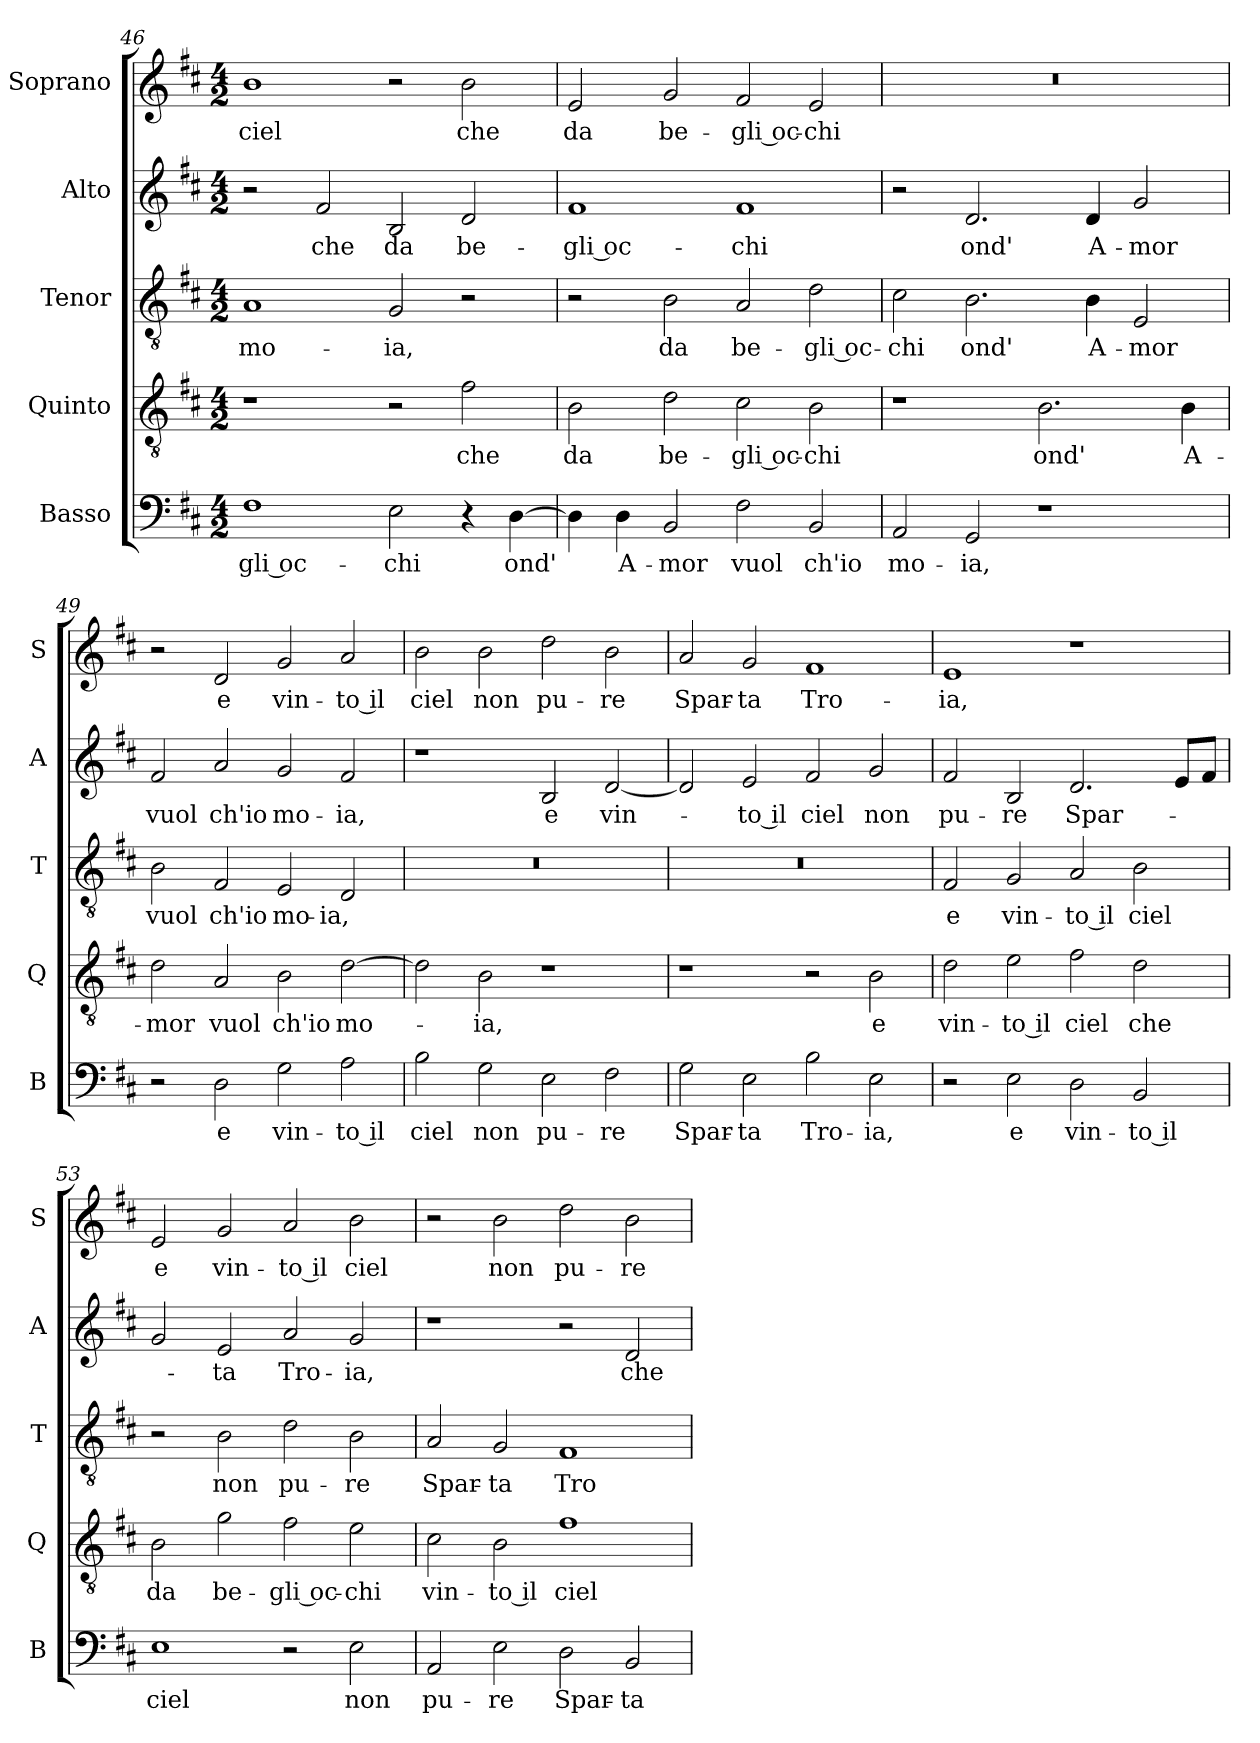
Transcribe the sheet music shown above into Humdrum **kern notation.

**kern	**text	**kern	**text	**kern	**text	**kern	**text	**kern	**text
*part5	*part5	*part4	*part4	*part3	*part3	*part2	*part2	*part1	*part1
*staff5	*staff5	*staff4	*staff4	*staff3	*staff3	*staff2	*staff2	*staff1	*staff1
*I"Basso	*	*I"Quinto	*	*I"Tenor	*	*I"Alto	*	*I"Soprano	*
*I'B	*	*I'Q	*	*I'T	*	*I'A	*	*I'S	*
*clefF4	*	*clefGv2	*	*clefGv2	*	*clefG2	*	*clefG2	*
*k[f#c#]	*	*k[f#c#]	*	*k[f#c#]	*	*k[f#c#]	*	*k[f#c#]	*
*D:	*	*D:	*	*D:	*	*D:	*	*D:	*
*M4/2	*	*M4/2	*	*M4/2	*	*M4/2	*	*M4/2	*
=46	=46	=46	=46	=46	=46	=46	=46	=46	=46
!	!LO:LY:b	!	!	!	!LO:LY:b	!	!	!	!LO:LY:b
1F#	-gli oc-	1r	.	1A	mo-	2r	.	1b	ciel
!	!	!	!	!	!	!	!LO:LY:b	!	!
.	.	.	.	.	.	2f#/	che	.	.
!	!LO:LY:b	!	!	!	!LO:LY:b	!	!LO:LY:b	!	!
2E\	-chi	2r	.	2G/	-ia,	2B/	da	2r	.
!	!	!	!LO:LY:b	!	!	!	!LO:LY:b	!	!LO:LY:b
4r	.	2f#\	che	2r	.	2d/	be-	2b\	che
!	!LO:LY:b	!	!	!	!	!	!	!	!
[4D\	ond'	.	.	.	.	.	.	.	.
=47	=47	=47	=47	=47	=47	=47	=47	=47	=47
!	!	!	!LO:LY:b	!	!	!	!LO:LY:b	!	!LO:LY:b
4D\]	.	2B\	da	2r	.	1f#	-gli oc-	2e/	da
!	!LO:LY:b	!	!	!	!	!	!	!	!
4D\	A-	.	.	.	.	.	.	.	.
!	!LO:LY:b	!	!LO:LY:b	!	!LO:LY:b	!	!	!	!LO:LY:b
2BB/	-mor	2d\	be-	2B\	da	.	.	2g/	be-
!	!LO:LY:b	!	!LO:LY:b	!	!LO:LY:b	!	!LO:LY:b	!	!LO:LY:b
2F#\	vuol	2c#\	-gli oc-	2A/	be-	1f#	-chi	2f#/	-gli oc-
!	!LO:LY:b	!	!LO:LY:b	!	!LO:LY:b	!	!	!	!LO:LY:b
2BB/	ch'io	2B\	-chi	2d\	-gli oc-	.	.	2e/	-chi
=48	=48	=48	=48	=48	=48	=48	=48	=48	=48
!	!LO:LY:b	!	!	!	!LO:LY:b	!	!	!	!
2AA/	mo-	1r	.	2c#\	-chi	2r	.	0r	.
!	!LO:LY:b	!	!	!	!LO:LY:b	!	!LO:LY:b	!	!
2GG/	-ia,	.	.	2.B\	ond'	2.d/	ond'	.	.
!	!	!	!LO:LY:b	!	!	!	!	!	!
1r	.	2.B\	ond'	.	.	.	.	.	.
!	!	!	!	!	!LO:LY:b	!	!LO:LY:b	!	!
.	.	.	.	4B\	A-	4d/	A-	.	.
!	!	!	!	!	!LO:LY:b	!	!LO:LY:b	!	!
.	.	.	.	2E/	-mor	2g/	-mor	.	.
!	!	!	!LO:LY:b	!	!	!	!	!	!
.	.	4B\	A-	.	.	.	.	.	.
=49	=49	=49	=49	=49	=49	=49	=49	=49	=49
!	!	!	!LO:LY:b	!	!LO:LY:b	!	!LO:LY:b	!	!
2r	.	2d\	-mor	2B\	vuol	2f#/	vuol	2r	.
!	!LO:LY:b	!	!LO:LY:b	!	!LO:LY:b	!	!LO:LY:b	!	!LO:LY:b
2D\	e	2A/	vuol	2F#/	ch'io	2a/	ch'io	2d/	e
!	!LO:LY:b	!	!LO:LY:b	!	!LO:LY:b	!	!LO:LY:b	!	!LO:LY:b
2G\	vin-	2B\	ch'io	2E/	mo-	2g/	mo-	2g/	vin-
!	!LO:LY:b	!	!LO:LY:b	!	!LO:LY:b	!	!LO:LY:b	!	!LO:LY:b
2A\	-to il	[2d\	mo-	2D/	-ia,	2f#/	-ia,	2a/	-to il
!!LO:PB:g=z
=50	=50	=50	=50	=50	=50	=50	=50	=50	=50
!	!LO:LY:b	!	!	!	!	!	!	!	!LO:LY:b
2B\	ciel	2d\]	.	0r	.	1r	.	2b\	ciel
!	!LO:LY:b	!	!LO:LY:b	!	!	!	!	!	!LO:LY:b
2G\	non	2B\	-ia,	.	.	.	.	2b\	non
!	!LO:LY:b	!	!	!	!	!	!LO:LY:b	!	!LO:LY:b
2E\	pu-	1r	.	.	.	2B/	e	2dd\	pu-
!	!LO:LY:b	!	!	!	!	!	!LO:LY:b	!	!LO:LY:b
2F#\	-re	.	.	.	.	[2d/	vin-	2b\	-re
=51	=51	=51	=51	=51	=51	=51	=51	=51	=51
!	!LO:LY:b	!	!	!	!	!	!	!	!LO:LY:b
2G\	Spar-	1r	.	0r	.	2d/]	.	2a/	Spar-
!	!LO:LY:b	!	!	!	!	!	!LO:LY:b	!	!LO:LY:b
2E\	-ta	.	.	.	.	2e/	-to il	2g/	-ta
!	!LO:LY:b	!	!	!	!	!	!LO:LY:b	!	!LO:LY:b
2B\	Tro-	2r	.	.	.	2f#/	ciel	1f#	Tro-
!	!LO:LY:b	!	!LO:LY:b	!	!	!	!LO:LY:b	!	!
2E\	-ia,	2B\	e	.	.	2g/	non	.	.
=52	=52	=52	=52	=52	=52	=52	=52	=52	=52
!	!	!	!LO:LY:b	!	!LO:LY:b	!	!LO:LY:b	!	!LO:LY:b
2r	.	2d\	vin-	2F#/	e	2f#/	pu-	1e	-ia,
!	!LO:LY:b	!	!LO:LY:b	!	!LO:LY:b	!	!LO:LY:b	!	!
2E\	e	2e\	-to il	2G/	vin-	2B/	-re	.	.
!	!LO:LY:b	!	!LO:LY:b	!	!LO:LY:b	!	!LO:LY:b	!	!
2D\	vin-	2f#\	ciel	2A/	-to il	2.d/	Spar-	1r	.
!	!LO:LY:b	!	!LO:LY:b	!	!LO:LY:b	!	!	!	!
2BB/	-to il	2d\	che	2B\	ciel	.	.	.	.
.	.	.	.	.	.	8e/L	.	.	.
.	.	.	.	.	.	8f#/J	.	.	.
=53	=53	=53	=53	=53	=53	=53	=53	=53	=53
!	!LO:LY:b	!	!LO:LY:b	!	!	!	!	!	!LO:LY:b
1E	ciel	2B\	da	2r	.	2g/	.	2e/	e
!	!	!	!LO:LY:b	!	!LO:LY:b	!	!LO:LY:b	!	!LO:LY:b
.	.	2g\	be-	2B\	non	2e/	-ta	2g/	vin-
!	!	!	!LO:LY:b	!	!LO:LY:b	!	!LO:LY:b	!	!LO:LY:b
2r	.	2f#\	-gli oc-	2d\	pu-	2a/	Tro-	2a/	-to il
!	!LO:LY:b	!	!LO:LY:b	!	!LO:LY:b	!	!LO:LY:b	!	!LO:LY:b
2E\	non	2e\	-chi	2B\	-re	2g/	-ia,	2b\	ciel
=54	=54	=54	=54	=54	=54	=54	=54	=54	=54
!	!LO:LY:b	!	!LO:LY:b	!	!LO:LY:b	!	!	!	!
2AA/	pu-	2c#\	vin-	2A/	Spar-	1r	.	2r	.
!	!LO:LY:b	!	!LO:LY:b	!	!LO:LY:b	!	!	!	!LO:LY:b
2E\	-re	2B\	-to il	2G/	-ta	.	.	2b\	non
!	!LO:LY:b	!	!LO:LY:b	!	!LO:LY:b	!	!	!	!LO:LY:b
2D\	Spar-	1f#	ciel	1F#	Tro-	2r	.	2dd\	pu-
!	!LO:LY:b	!	!	!	!	!	!LO:LY:b	!	!LO:LY:b
2BB/	-ta	.	.	.	.	2d/	che	2b\	-re
=	=	=	=	=	=	=	=	=	=
*-	*-	*-	*-	*-	*-	*-	*-	*-	*-
